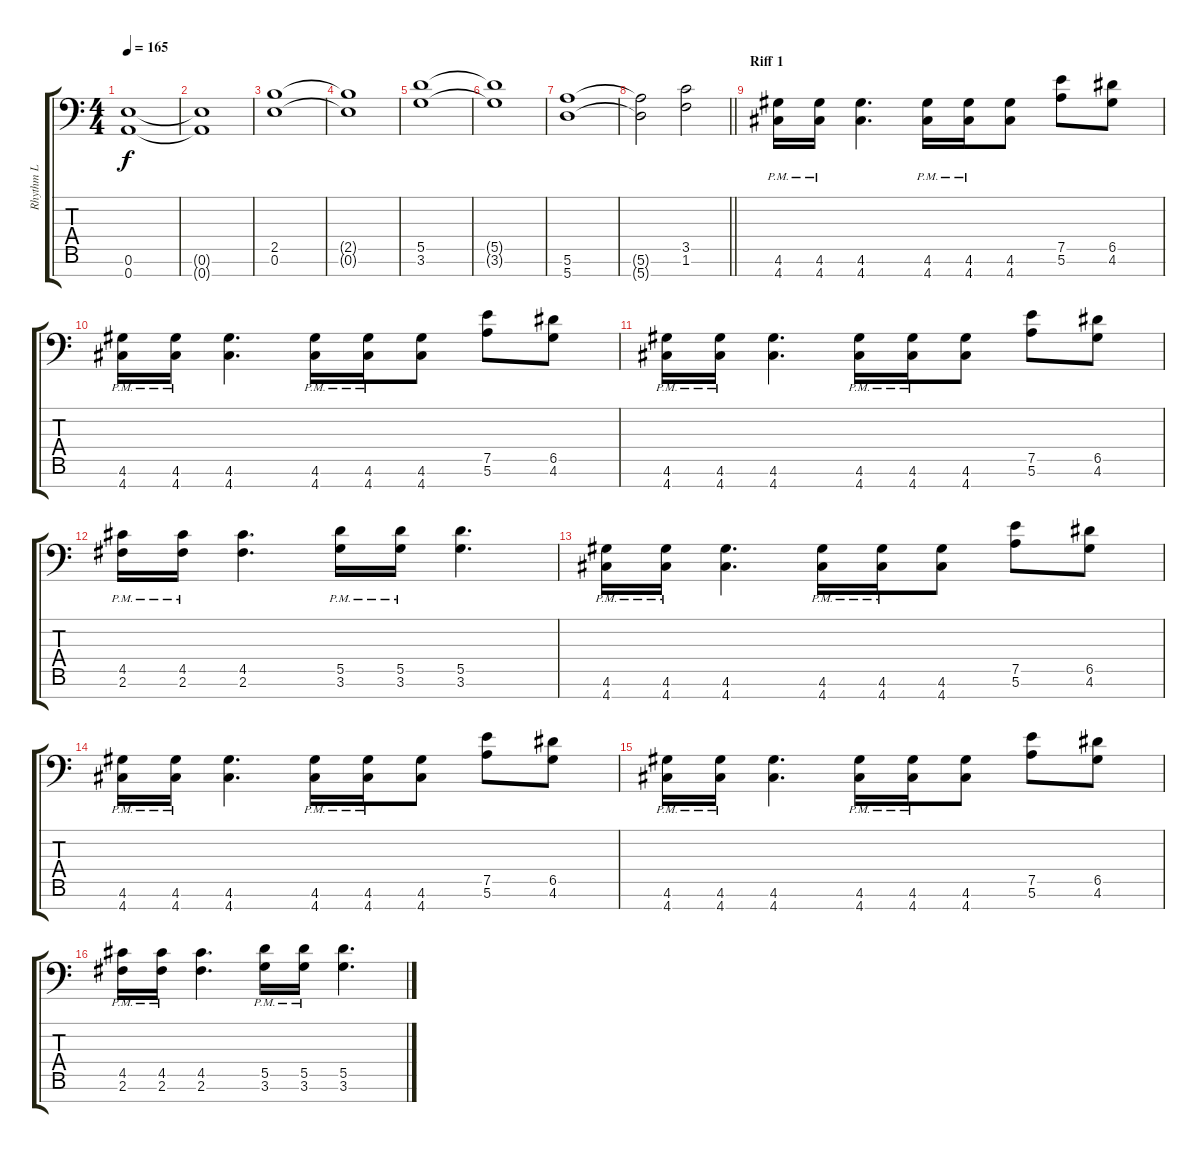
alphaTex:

\track ("Rhythm L" "Rhythm L") {instrument distortionguitar}
\staff {score tabs}
\tuning (E4 B3 G3 D3 A2 E2 A1) {hide}
\ts (4 4)
\tempo 165
\clef f4
\ks c
(0.6 0.7).1{dy f} |
(0.6{t} 0.7{t}).1 |
(2.5 0.6).1 |
(2.5{t} 0.6{t}).1 |
(5.5 3.6).1 |
(5.5{t} 3.6{t}).1 |
(5.6 5.7).1 |
\barLineRight lightlight
(5.6{t} 5.7{t}).2 (3.5 1.6).2 |
\section ("" "Riff 1")
(4.6{pm} 4.7{pm}).16 (4.6{pm} 4.7{pm}).16 (4.6 4.7).4{d} (4.6{pm} 4.7{pm}).16 (4.6{pm} 4.7{pm}).16 (4.6 4.7).8 (7.5 5.6).8 (6.5 4.6).8 |
(4.6{pm} 4.7{pm}).16 (4.6{pm} 4.7{pm}).16 (4.6 4.7).4{d} (4.6{pm} 4.7{pm}).16 (4.6{pm} 4.7{pm}).16 (4.6 4.7).8 (7.5 5.6).8 (6.5 4.6).8 |
(4.6{pm} 4.7{pm}).16 (4.6{pm} 4.7{pm}).16 (4.6 4.7).4{d} (4.6{pm} 4.7{pm}).16 (4.6{pm} 4.7{pm}).16 (4.6 4.7).8 (7.5 5.6).8 (6.5 4.6).8 |
(4.5{pm} 2.6{pm}).16 (4.5{pm} 2.6{pm}).16 (4.5 2.6).4{d} (5.5{pm} 3.6{pm}).16 (5.5{pm} 3.6{pm}).16 (5.5 3.6).4{d} |
(4.6{pm} 4.7{pm}).16 (4.6{pm} 4.7{pm}).16 (4.6 4.7).4{d} (4.6{pm} 4.7{pm}).16 (4.6{pm} 4.7{pm}).16 (4.6 4.7).8 (7.5 5.6).8 (6.5 4.6).8 |
(4.6{pm} 4.7{pm}).16 (4.6{pm} 4.7{pm}).16 (4.6 4.7).4{d} (4.6{pm} 4.7{pm}).16 (4.6{pm} 4.7{pm}).16 (4.6 4.7).8 (7.5 5.6).8 (6.5 4.6).8 |
(4.6{pm} 4.7{pm}).16 (4.6{pm} 4.7{pm}).16 (4.6 4.7).4{d} (4.6{pm} 4.7{pm}).16 (4.6{pm} 4.7{pm}).16 (4.6 4.7).8 (7.5 5.6).8 (6.5 4.6).8 |
(4.5{pm} 2.6{pm}).16 (4.5{pm} 2.6{pm}).16 (4.5 2.6).4{d} (5.5{pm} 3.6{pm}).16 (5.5{pm} 3.6{pm}).16 (5.5 3.6).4{d}
